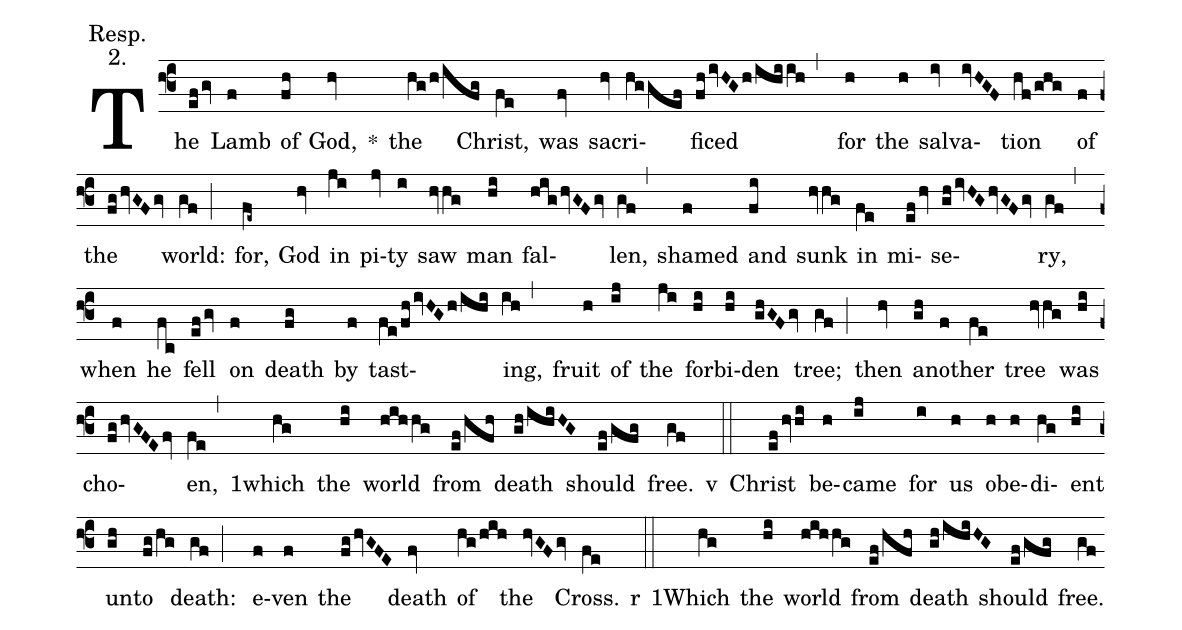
annotation: Resp.;
annotation: 2.;
%%
(f3) The(efgv) Lamb(f) of(fh) God,(hv) <sp>*</sp>() the(hg/h/ifg) Christ,(fe) was(fv) sa(hv)cri(hggef)ficed(fhivHGh/ihiih,) for(h) the(h) sal(iv)va(ivHGF)tion(hf/ghg) of(f) the(fghvGFgv) world:(gf;) for,(fe~) God(hv) in(ji) pi(jv)ty(i) saw(hvhg) man(hi) fal(highvGFgv)len,(gf,) shamed(f) and(fi) sunk(hvhg) in(fe) mi(efhv)se(ghivHGhvGFgv)ry,(gf,) when(f) he(fc) fell(efgv) on(f) death(fg) by(f) tast(fe/fhivHGh/ihi)ing,(ih,) fruit(h) of(ij) the(ji) for(hi)bi(hi)den(ghGFgv) tree;(gf;) then(hv) a(gh)no(f)ther(fe) tree(hvhg) was(hi) cho(fghvGFEfv)en,(fe,) <sp>1</sp>which(hg) the(hi) world(hihhg) from(ef/hfh) death(gh/ihiHG) should(ef/gfg) free.(gf)

<sp>v</sp>(::) Christ(efhvhi) be(h)came(ij) for(i) us(h) o(h)be(h)di(hg)ent(hi) un(gh)to(fg/hg) death:(gf;) e(f)ven(f) the(fghvGFE) death(fv) of(hg/hih) the(hvGFgv) Cross.(fe)

<sp>r</sp>(::) <sp>1</sp>Which(hg) the(hi) world(hihhg) from(ef/hfh) death(gh/ihiHG) should(ef/gfg) free.(gf)
